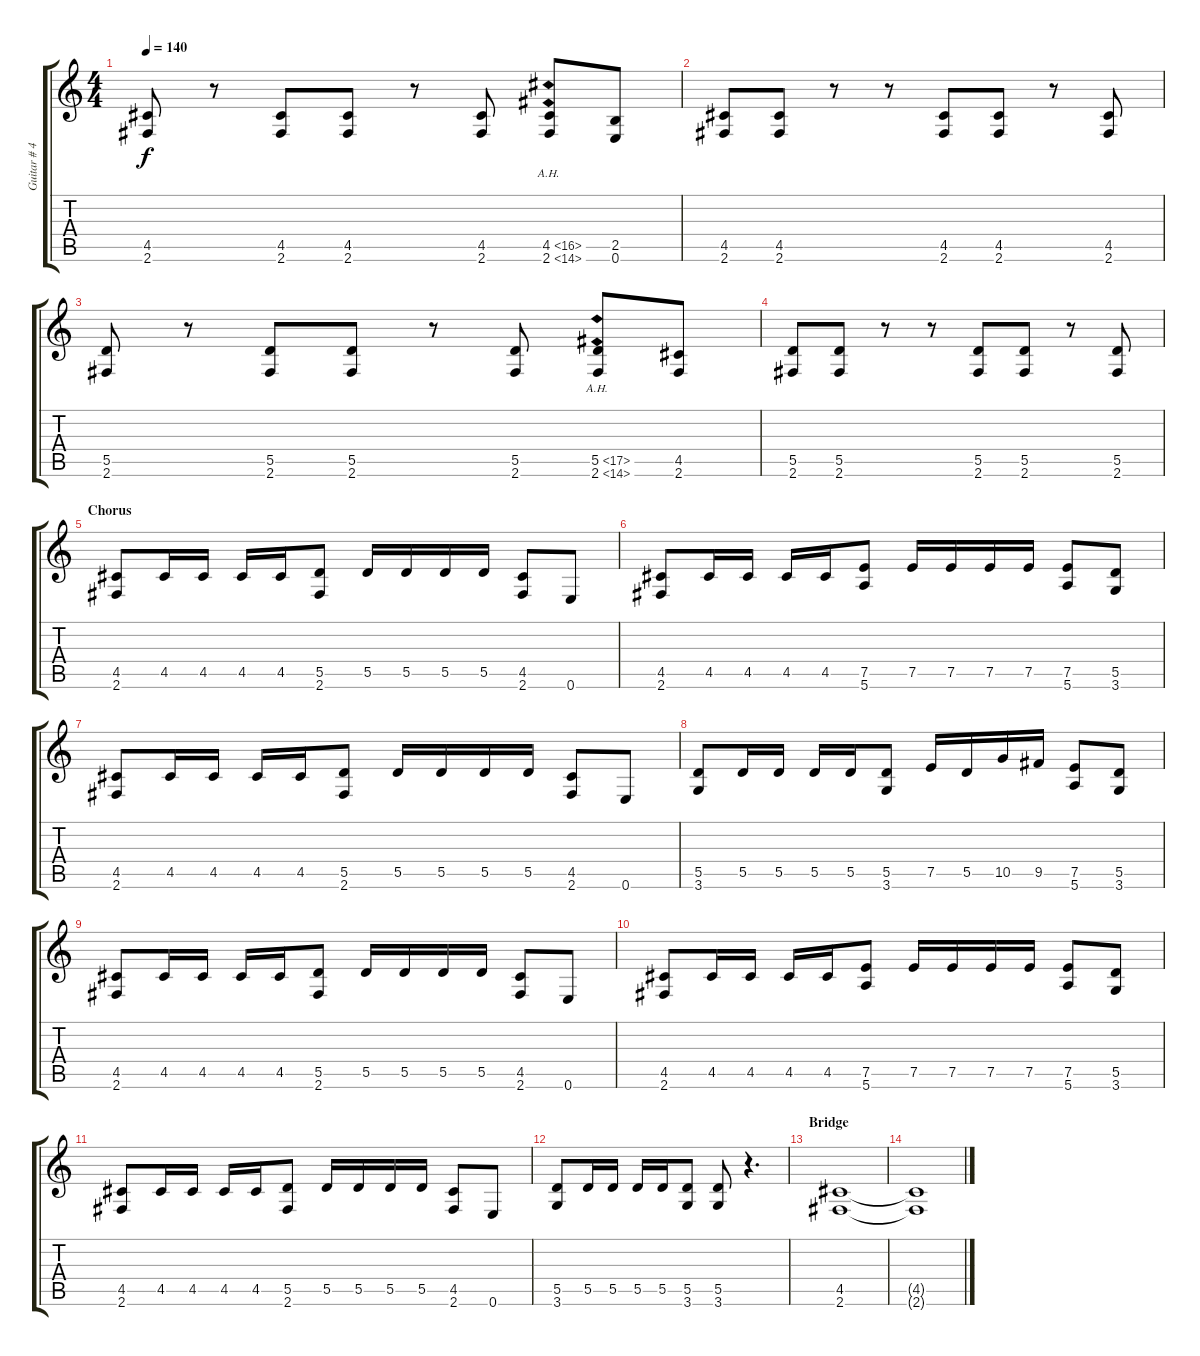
\track ("Guitar # 4 - Overdriven Guitar" "Guitar # 4") {instrument overdrivenguitar}
\staff {score tabs}
\tuning (E4 B3 G3 D3 A2 E2) {hide}
\ts (4 4)
\tempo 140
\clef g2
\ks c
(4.5 2.6).8{dy f volume 12 balance 8} r.8 (4.5 2.6).8 (4.5 2.6).8 r.8 (4.5 2.6).8 (4.5{ah 12} 2.6{ah 12}).8{instrument guitarharmonics} (2.5 0.6).8{instrument overdrivenguitar} |
(4.5 2.6).8 (4.5 2.6).8 r.8 r.8 (4.5 2.6).8 (4.5 2.6).8 r.8 (4.5 2.6).8 |
(5.5 2.6).8 r.8 (5.5 2.6).8 (5.5 2.6).8 r.8 (5.5 2.6).8 (5.5{ah 12} 2.6{ah 12}).8{instrument guitarharmonics} (4.5 2.6).8{instrument overdrivenguitar} |
(5.5 2.6).8 (5.5 2.6).8 r.8 r.8 (5.5 2.6).8 (5.5 2.6).8 r.8 (5.5 2.6).8 |
\section ("" "Chorus")
(4.5 2.6).8{volume 10 balance 2} 4.5.16 4.5.16 4.5.16 4.5.16 (5.5 2.6).8 5.5.16 5.5.16 5.5.16 5.5.16 (4.5 2.6).8 0.6.8 |
(4.5 2.6).8 4.5.16 4.5.16 4.5.16 4.5.16 (7.5 5.6).8 7.5.16 7.5.16 7.5.16 7.5.16 (7.5 5.6).8 (5.5 3.6).8 |
(4.5 2.6).8 4.5.16 4.5.16 4.5.16 4.5.16 (5.5 2.6).8 5.5.16 5.5.16 5.5.16 5.5.16 (4.5 2.6).8 0.6.8 |
(5.5 3.6).8 5.5.16 5.5.16 5.5.16 5.5.16 (5.5 3.6).8 7.5.16 5.5.16 10.5.16 9.5.16 (7.5 5.6).8 (5.5 3.6).8 |
(4.5 2.6).8{volume 10 balance 2} 4.5.16 4.5.16 4.5.16 4.5.16 (5.5 2.6).8 5.5.16 5.5.16 5.5.16 5.5.16 (4.5 2.6).8 0.6.8 |
(4.5 2.6).8 4.5.16 4.5.16 4.5.16 4.5.16 (7.5 5.6).8 7.5.16 7.5.16 7.5.16 7.5.16 (7.5 5.6).8 (5.5 3.6).8 |
(4.5 2.6).8 4.5.16 4.5.16 4.5.16 4.5.16 (5.5 2.6).8 5.5.16 5.5.16 5.5.16 5.5.16 (4.5 2.6).8 0.6.8 |
(5.5 3.6).8 5.5.16 5.5.16 5.5.16 5.5.16 (5.5 3.6).8 (5.5 3.6).8 r.4{d} |
\section ("" "Bridge")
(4.5 2.6).1{volume 0 balance 0} |
(4.5{t} 2.6{t}).1
